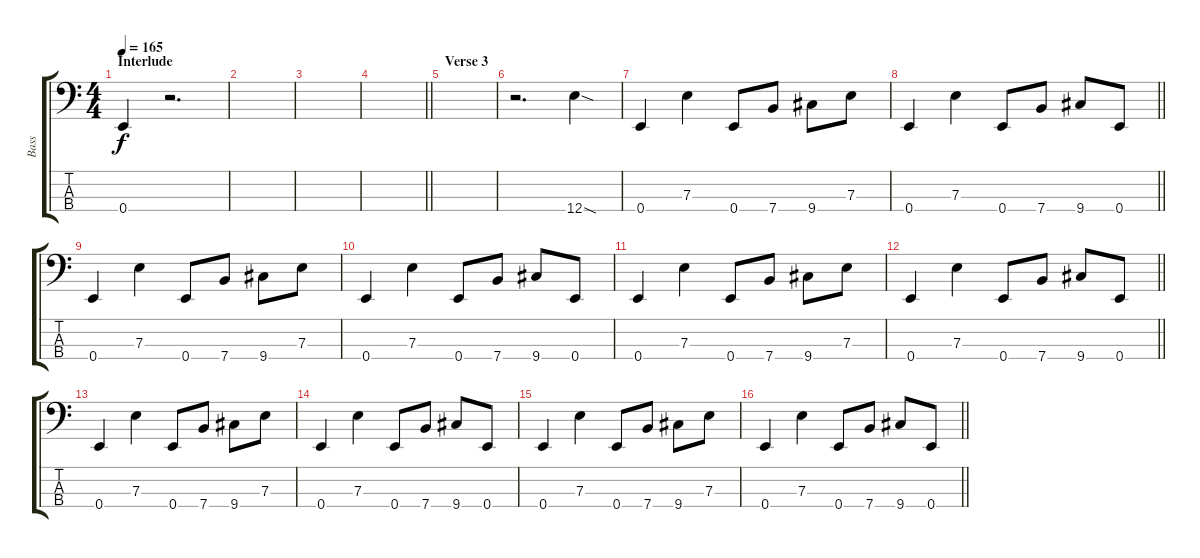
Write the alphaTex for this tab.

\track ("Bass" "Bass") {instrument electricbassfinger}
\staff {score tabs}
\tuning (G2 D2 A1 E1) {hide}
\ts (4 4)
\section ("" "Interlude")
\tempo 165
\clef f4
\ks c
0.4.4{dy f} r.2{d} |
|
|
\barLineRight lightlight
|
\section ("" "Verse 3")
|
r.2{d} 12.4{sod}.4 |
0.4.4 7.3.4 0.4.8 7.4.8 9.4.8 7.3.8 |
\barLineRight lightlight
0.4.4 7.3.4 0.4.8 7.4.8 9.4.8 0.4.8 |
0.4.4 7.3.4 0.4.8 7.4.8 9.4.8 7.3.8 |
0.4.4 7.3.4 0.4.8 7.4.8 9.4.8 0.4.8 |
0.4.4 7.3.4 0.4.8 7.4.8 9.4.8 7.3.8 |
\barLineRight lightlight
0.4.4 7.3.4 0.4.8 7.4.8 9.4.8 0.4.8 |
0.4.4 7.3.4 0.4.8 7.4.8 9.4.8 7.3.8 |
0.4.4 7.3.4 0.4.8 7.4.8 9.4.8 0.4.8 |
0.4.4 7.3.4 0.4.8 7.4.8 9.4.8 7.3.8 |
\barLineRight lightlight
0.4.4 7.3.4 0.4.8 7.4.8 9.4.8 0.4.8
